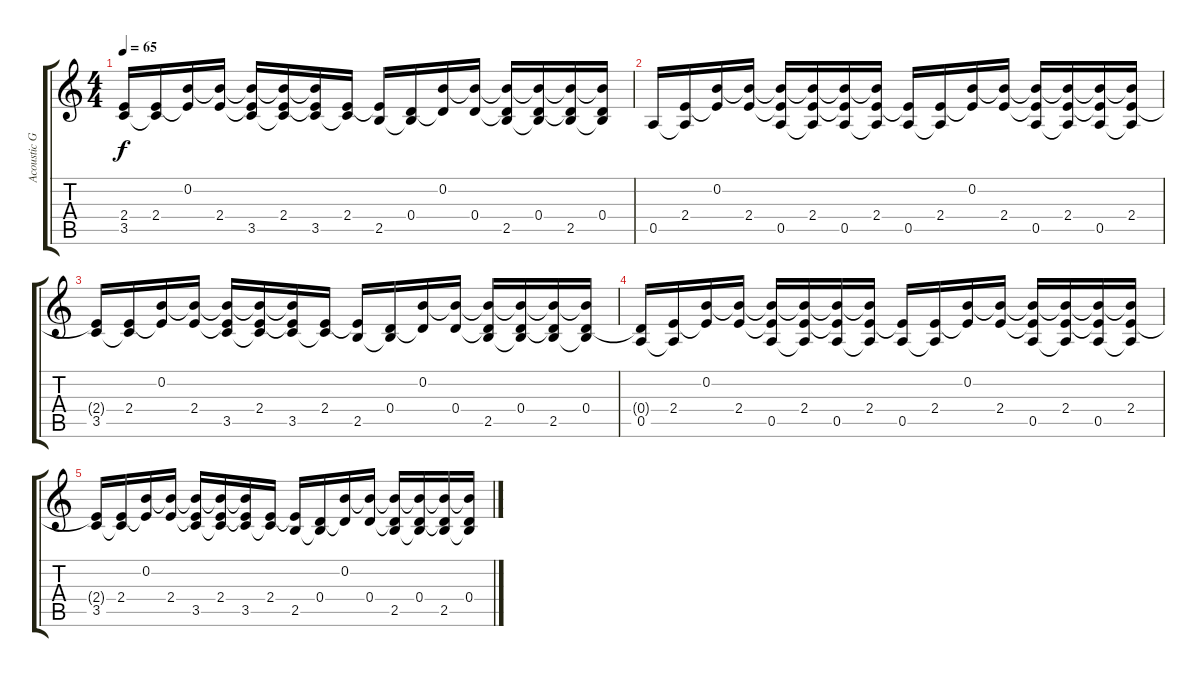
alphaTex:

\track ("Acoustic Guitar (Lead 1)" "Acoustic G") {instrument electricguitarclean}
\staff {score tabs}
\tuning (E4 B3 G3 D3 A2 E2) {hide}
\ts (4 4)
\tempo 65
\clef g2
\ks c
(2.4{t} 3.5).16{dy f} (2.4 3.5{t}).16 (0.2 2.4{t}).16 (0.2{t} 2.4).16 (0.2{t} 2.4{t} 3.5).16 (0.2{t} 2.4 3.5{t}).16 (0.2{t} 2.4{t} 3.5).16 (2.4 3.5{t}).16 (2.4{t} 2.5).16 (0.4 2.5{t}).16 (0.2 0.4{t}).16 (0.2{t} 0.4).16 (0.2{t} 0.4{t} 2.5).16 (0.2{t} 0.4 2.5{t}).16 (0.2{t} 0.4{t} 2.5).16 (0.2{t} 0.4 2.5{t}).16 |
0.5.16 (2.4 0.5{t}).16 (0.2 2.4{t}).16 (0.2{t} 2.4).16 (0.2{t} 2.4{t} 0.5).16 (0.2{t} 2.4 0.5{t}).16 (0.2{t} 2.4{t} 0.5).16 (0.2{t} 2.4 0.5{t}).16 (2.4{t} 0.5).16 (2.4 0.5{t}).16 (0.2 2.4{t}).16 (0.2{t} 2.4).16 (0.2{t} 2.4{t} 0.5).16 (0.2{t} 2.4 0.5{t}).16 (0.2{t} 2.4{t} 0.5).16 (0.2{t} 2.4 0.5{t}).16 |
(2.4{t} 3.5).16 (2.4 3.5{t}).16 (0.2 2.4{t}).16 (0.2{t} 2.4).16 (0.2{t} 2.4{t} 3.5).16 (0.2{t} 2.4 3.5{t}).16 (0.2{t} 2.4{t} 3.5).16 (2.4 3.5{t}).16 (2.4{t} 2.5).16 (0.4 2.5{t}).16 (0.2 0.4{t}).16 (0.2{t} 0.4).16 (0.2{t} 0.4{t} 2.5).16 (0.2{t} 0.4 2.5{t}).16 (0.2{t} 0.4{t} 2.5).16 (0.2{t} 0.4 2.5{t}).16 |
(0.4{t} 0.5).16 (2.4 0.5{t}).16 (0.2 2.4{t}).16 (0.2{t} 2.4).16 (0.2{t} 2.4{t} 0.5).16 (0.2{t} 2.4 0.5{t}).16 (0.2{t} 2.4{t} 0.5).16 (0.2{t} 2.4 0.5{t}).16 (2.4{t} 0.5).16 (2.4 0.5{t}).16 (0.2 2.4{t}).16 (0.2{t} 2.4).16 (0.2{t} 2.4{t} 0.5).16 (0.2{t} 2.4 0.5{t}).16 (0.2{t} 2.4{t} 0.5).16 (0.2{t} 2.4 0.5{t}).16 |
(2.4{t} 3.5).16 (2.4 3.5{t}).16 (0.2 2.4{t}).16 (0.2{t} 2.4).16 (0.2{t} 2.4{t} 3.5).16 (0.2{t} 2.4 3.5{t}).16 (0.2{t} 2.4{t} 3.5).16 (2.4 3.5{t}).16 (2.4{t} 2.5).16 (0.4 2.5{t}).16 (0.2 0.4{t}).16 (0.2{t} 0.4).16 (0.2{t} 0.4{t} 2.5).16 (0.2{t} 0.4 2.5{t}).16 (0.2{t} 0.4{t} 2.5).16 (0.2{t} 0.4 2.5{t}).16
